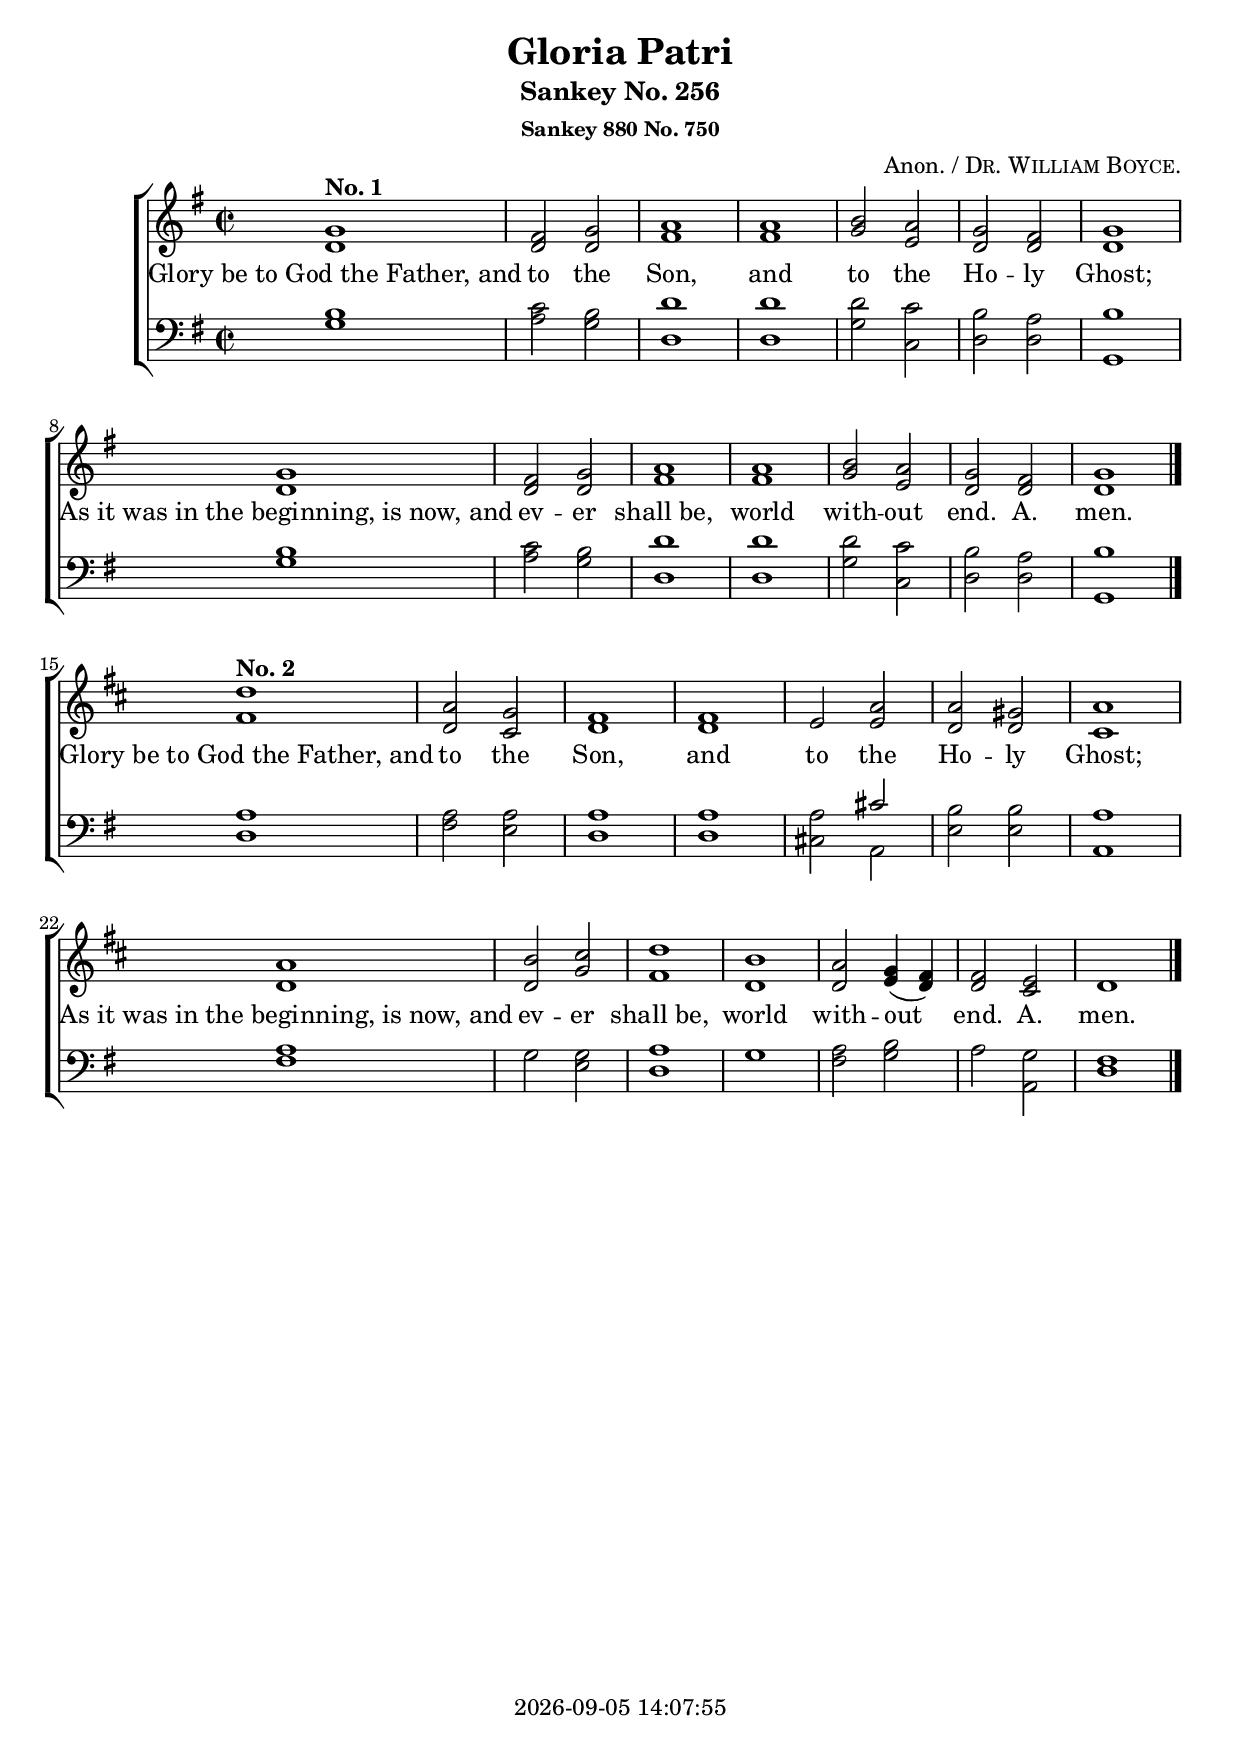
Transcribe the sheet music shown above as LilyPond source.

\version "2.22.1"

\include "articulate.ly"

today = #(strftime "%Y-%m-%d %H:%M:%S" (localtime (current-time)))

\header {
% centered at top
%  dedication  = "dedication"
  title       = "Gloria Patri"
  subtitle    = "Sankey No. 256"
  subsubtitle = "Sankey 880 No. 750"
%  instrument  = "instrument"
  
% arrangement of following lines:
%
%  poet    composer
%  meter   arranger
%  piece       opus

  composer    = \markup {"Anon. /" \smallCaps "Dr. William Boyce."}
%  arranger    = "arranger"
%  opus        = "opus"

%  poet        = \markup\smallCaps "poet"
%  meter       = \markup\smallCaps "meter"
%  piece       = \markup\smallCaps "piece"

% centered at bottom
% tagline     = "tagline" % default lilypond version
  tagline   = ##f
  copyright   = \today
}

% #(set-global-staff-size 16)

global = {
  \key g \major
  \time 2/2
}

TempoTrack = {
  \set Score.tempoHideNote = ##t
  \tempo 4=120
}

nl = { \bar "||" \break }

soprano = \relative {
  \set Staff.explicitKeySignatureVisibility = #begin-of-line-visible
  \autoBeamOff
  g'1^\markup\bold "No. 1"
  fis2 g
  a1
  a1
  b2 a
  g2 fis
  g1 \break
  g1
  fis2 g
  a1
  a1
  b2 a
  g2 fis
  g1 \key d \major \bar "|."

  d'1^\markup\bold "No. 2"
  a2 g
  fis1
  fis1
  e2 a
  a2 gis
  a1 \break
  a1
  b2 cis
  d1
  b1
  a2 g4(fis)
  fis2 e
  d1 \bar "|."
}

alto = \relative {
  \autoBeamOff
  d'1
  d2 2
  fis1
  fis1
  g2 e
  d2 2
  d1
  
  d1
  d2 2
  fis1
  fis1
  g2 e
  d2 2
  d1

  fis1
  d2 cis
  d1
  d1
  e2 2
  d2 2
  cis1

  d1
  d2 g
  fis1
  d1
  d2 e4(d)
  d2 cis
  d1
}

tenor = \relative {
  \autoBeamOff
  b1
  c2 b
  d1
  d1
  d2 c
  b2 a
  b1
  
  b1
  c2 b
  d1
  d1
  d2 c
  b2 a
  b1

  a1
  a2 2
  a1
  a1
  a2 cis
  b2 2
  a1

  a1
  g2 2
  a1
  g1
  a2 b
  a2 g
  fis1
}

bass = \relative {
  \autoBeamOff
  g1
  a2 g
  d1
  d1
  g2 c,
  d2 2
  g,1
  
  g'1
  a2 g
  d1
  d1
  g2 c,
  d2 2
  g,1

  d'1
  fis2 e
  d1
  d1
  cis2 a
  e'2 2
  a,1
  
  fis'1
  g2 e
  d1
  g1
  fis2 g
  a2 a,
  d1
}

nom  = {   \set ignoreMelismata = ##t }
yesm = { \unset ignoreMelismata       }

chorus = \lyricmode {
}

verses = 1

wordsOne = \lyricmode {
  "Glory be to God the Father, and" to the Son, and to the Ho -- ly Ghost;
  "As it was in the beginning, is now, and" ev -- er "shall be," world with -- out end. A. men.

  "Glory be to God the Father, and" to the Son, and to the Ho -- ly Ghost;
  "As it was in the beginning, is now, and" ev -- er "shall be," world with -- out end. A. men.
}
  
wordsMidi = \lyricmode {
  "Glory be to God the Father, and " "to " "the " "Son, " "and " "to " "the " Ho "ly " "Ghost; "
  "\nAs it was in the beginning, is now, and " ev "er " "shall be, " "world " with "out " "end. " "A. " "men. "

  "\nGlory be to God the Father, and " "to " "the " "Son, " "and " "to " "the " Ho "ly " "Ghost; "
  "\nAs it was in the beginning, is now, and " ev "er " "shall be, " "world " with "out " "end. " "A. " "men. "
}

\book {
  \bookOutputSuffix "midi"
  \score {
%    \articulate
        \new ChoirStaff <<
                                % Soprano staff
          \new Staff = soprano
          <<
            \new Voice { \repeat unfold \verses \TempoTrack     }
            \new Voice { \global \repeat unfold \verses \soprano \bar "|." }
            \addlyrics \wordsMidi
          >>
                                % Alto staff
          \new Staff = alto
          <<
            \new Voice { \global \repeat unfold \verses { \alto \nl } \bar "|." }
          >>
                                % Tenor staff
          \new Staff = tenor
          <<
            \clef "treble_8"
            \new Voice { \global \repeat unfold \verses \tenor }
          >>
                                % Bass staff
          \new Staff = bass
          <<
            \clef "bass"
            \new Voice { \global \repeat unfold \verses \bass }
          >>
        >>
    \midi {}
  }
}

\book {
  \bookOutputSuffix "single"
  \score {
        \new ChoirStaff <<
                                  % Joint soprano/alto staff
          \new Staff \with { printPartCombineTexts = ##f }
          <<
            \new Voice \TempoTrack
            \new Voice = "women" \partCombine { \global \soprano \bar "|." } { \global \alto }
            \new NullVoice = "aligner" \soprano
            \addlyrics \wordsOne
          >>
                                  % Joint tenor/bass staff
          \new Staff \with { printPartCombineTexts = ##f }
          <<
            \clef "bass"
            \new Voice = "men" \partCombine { \global \tenor } { \global \bass }
          >>
        >>
    \layout {
      indent = 1.5\cm
      \context {
        \Staff \RemoveAllEmptyStaves
      }
    }
  }
}
